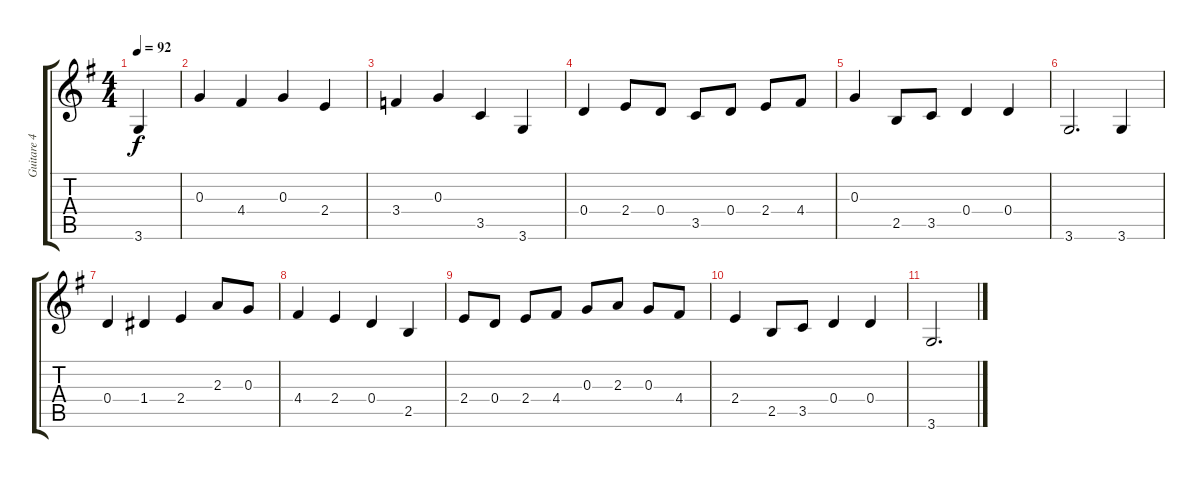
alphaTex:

\track ("Guitare 4" "Guitare 4") {instrument acousticguitarsteel}
\staff {score tabs}
\tuning (E4 B3 G3 D3 A2 E2) {hide}
\ts (4 4)
\tempo 92
\clef g2
\ks g
3.6.4{dy f instrument acousticguitarsteel} |
0.3.4 4.4.4 0.3.4 2.4.4 |
3.4.4 0.3.4 3.5.4 3.6.4 |
0.4.4 2.4.8 0.4.8 3.5.8 0.4.8 2.4.8 4.4.8 |
0.3.4 2.5.8 3.5.8 0.4.4 0.4.4 |
3.6.2{d} 3.6.4 |
0.4.4 1.4.4 2.4.4 2.3.8 0.3.8 |
4.4.4 2.4.4 0.4.4 2.5.4 |
2.4.8 0.4.8 2.4.8 4.4.8 0.3.8 2.3.8 0.3.8 4.4.8 |
2.4.4 2.5.8 3.5.8 0.4.4 0.4.4 |
3.6.2{d}
